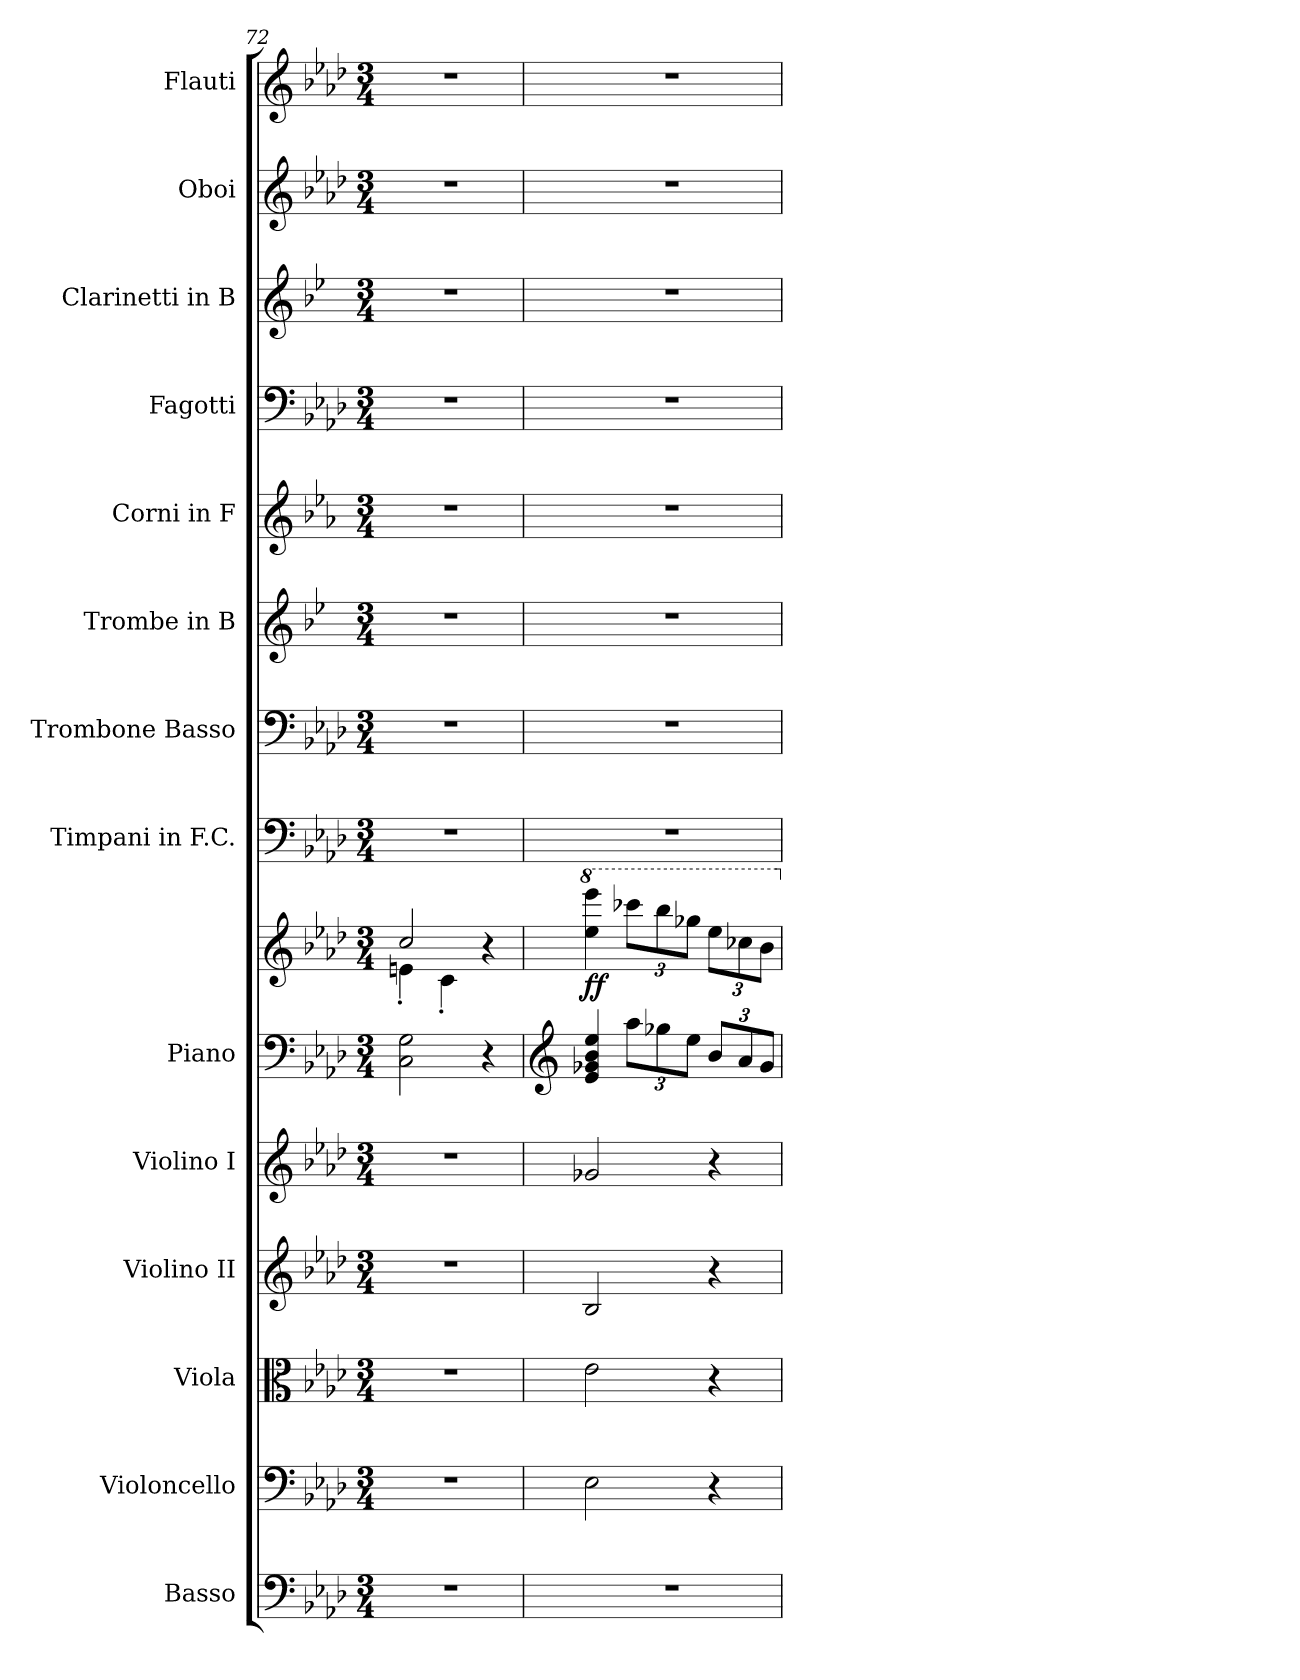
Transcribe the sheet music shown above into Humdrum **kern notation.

**kern	**kern	**kern	**kern	**kern	**kern	**kern	**dynam	**kern	**kern	**kern	**kern	**kern	**kern	**kern	**kern
*part14	*part13	*part12	*part11	*part10	*part9	*part9	*part9	*part8	*part7	*part6	*part5	*part4	*part3	*part2	*part1
*staff15	*staff14	*staff13	*staff12	*staff11	*staff10	*staff9	*staff9/10	*staff8	*staff7	*staff6	*staff5	*staff4	*staff3	*staff2	*staff1
*I"Basso	*I"Violoncello	*I"Viola	*I"Violino II	*I"Violino I	*I"Piano	*	*	*I"Timpani in F.C.	*I"Trombone Basso	*I"Trombe in B	*I"Corni in F	*I"Fagotti	*I"Clarinetti in B	*I"Oboi	*I"Flauti
*	*	*	*	*	*I'Pno.	*	*	*I'Timp.	*	*	*	*	*	*I'Ob.	*I'Fl.
*clefF4	*clefF4	*clefC3	*clefG2	*clefG2	*clefF4	*clefG2	*	*clefF4	*clefF4	*clefG2	*clefG2	*clefF4	*clefG2	*clefG2	*clefG2
*ITrd7c12	*	*	*	*	*	*	*	*	*	*ITrd1c2	*ITrd4c7	*	*ITrd1c2	*	*
*k[b-e-a-d-]	*k[b-e-a-d-]	*k[b-e-a-d-]	*k[b-e-a-d-]	*k[b-e-a-d-]	*k[b-e-a-d-]	*k[b-e-a-d-]	*	*k[b-e-a-d-]	*k[b-e-a-d-]	*k[b-e-a-d-]	*k[b-e-a-d-]	*k[b-e-a-d-]	*k[b-e-a-d-]	*k[b-e-a-d-]	*k[b-e-a-d-]
*M3/4	*M3/4	*M3/4	*M3/4	*M3/4	*M3/4	*M3/4	*	*M3/4	*M3/4	*M3/4	*M3/4	*M3/4	*M3/4	*M3/4	*M3/4
=72	=72	=72	=72	=72	=72	=72	=72	=72	=72	=72	=72	=72	=72	=72	=72
*	*	*	*	*	*	*^	*	*	*	*	*	*	*	*	*
2.r	2.r	2.r	2.r	2.r	2C\ 2G\	2cc/	4en'\	.	2.r	2.r	2.r	2.r	2.r	2.r	2.r	2.r
.	.	.	.	.	.	.	4c'\	.	.	.	.	.	.	.	.	.
.	.	.	.	.	4r	4r	4ryy	.	.	.	.	.	.	.	.	.
*	*	*	*	*	*	*v	*v	*	*	*	*	*	*	*	*	*
=73	=73	=73	=73	=73	=73	=73	=73	=73	=73	=73	=73	=73	=73	=73	=73
*	*	*	*	*	*clefG2	*	*	*	*	*	*	*	*	*	*
*	*	*	*	*	*	*8va	*	*	*	*	*	*	*	*	*
*	*	*	*	*	*	*^	*	*	*	*	*	*	*	*	*
!	!	!	!	!	!	!	!	!LO:DY:b	!	!	!	!	!	!	!	!
*	*	*	*	*	*	*v	*v	*	*	*	*	*	*	*	*	*
2.r	2E-\	2e-\	2B-/	2g-X/	4e-/ 4g-X/ 4b-/ 4ee-/	4eee-\ 4eeee-\	ff	2.r	2.r	2.r	2.r	2.r	2.r	2.r	2.r
*	*	*	*	*	*Xbrackettup	*Xbrackettup	*	*	*	*	*	*	*	*	*
.	.	.	.	.	12aa-\L	12cccc-X\L	.	.	.	.	.	.	.	.	.
.	.	.	.	.	12gg-X\	12bbb-\	.	.	.	.	.	.	.	.	.
.	.	.	.	.	12ee-\J	12ggg-X\J	.	.	.	.	.	.	.	.	.
.	4r	4r	4r	4r	12b-/L	12eee-\L	.	.	.	.	.	.	.	.	.
.	.	.	.	.	12a-/	12ccc-X\	.	.	.	.	.	.	.	.	.
.	.	.	.	.	12g-/J	12bb-\J	.	.	.	.	.	.	.	.	.
*	*	*	*	*	*	*X8va	*	*	*	*	*	*	*	*	*
=	=	=	=	=	=	=	=	=	=	=	=	=	=	=	=
*-	*-	*-	*-	*-	*-	*-	*-	*-	*-	*-	*-	*-	*-	*-	*-
